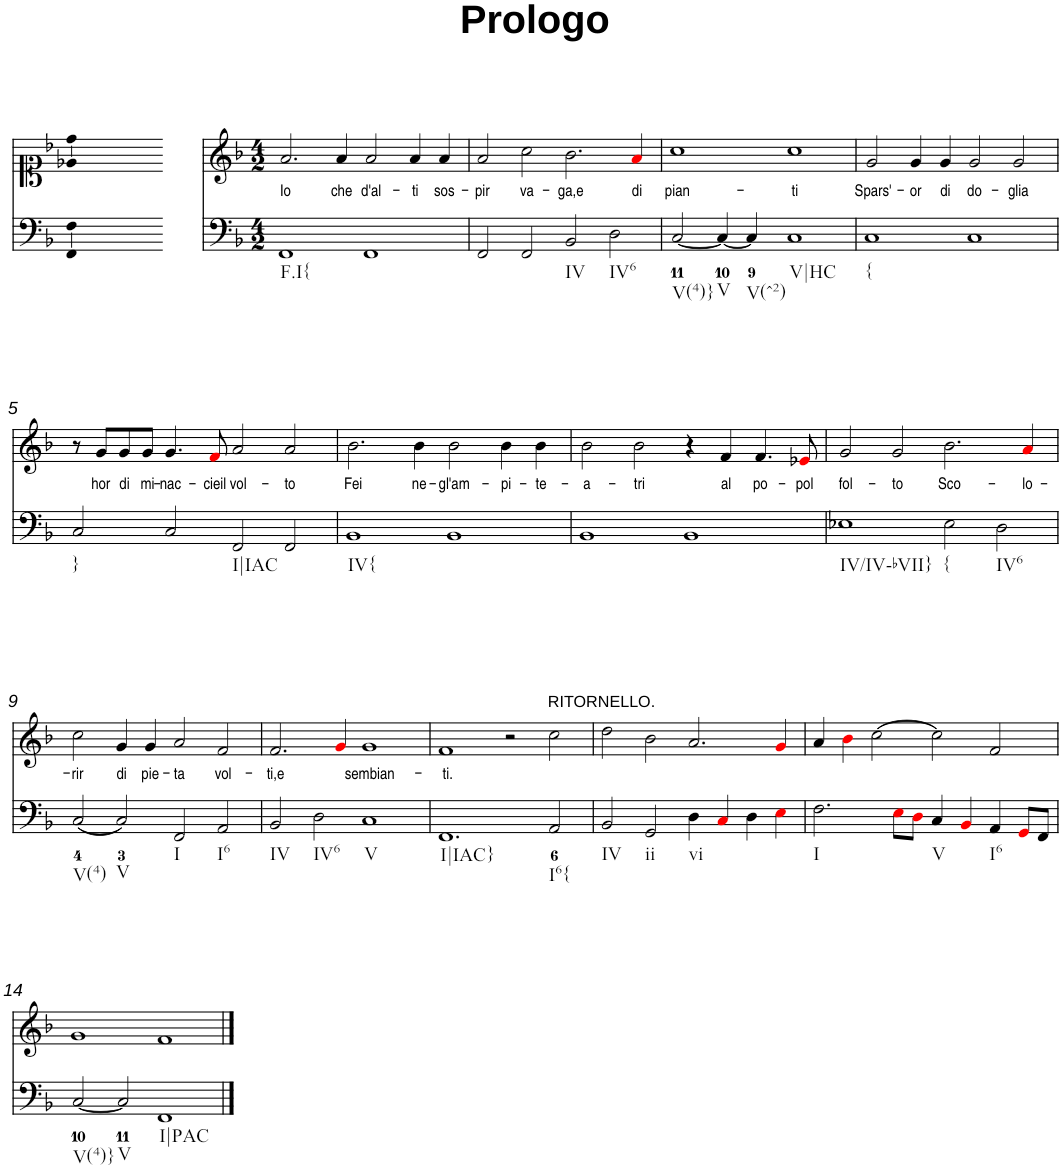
**kern	**kern	**text
*part2	*part1	*part1
*staff2	*staff1	*staff1
*I"Piano	*I"Voice	*
*I'Pno	*	*
*clefF4	*clefC1	*
*k[b-]	*k[b-]	*
=	=	=
1ryy	1ryy	.
=1-	=1-	=1-
*	*clefG2	*
*M4/2	*M4/2	*
!LO:TX:b:t=F.I{	!	!
!	!	!LO:LY:b
1FF	2.a/	Io
!	!	!LO:LY:b
.	4a/	che
!	!	!LO:LY:b
1FF	2a/	d'al-
!	!	!LO:LY:b
.	4a/	-ti
!	!	!LO:LY:b
.	4a/	sos-
=2	=2	=2
!	!	!LO:LY:b
2FF/	2a/	-pir
!	!	!LO:LY:b
2FF/	2cc\	va-
!LO:TX:b:t=IV	!	!
!	!	!LO:LY:b
2BB-/	2.b-\	-ga,e
!LO:TX:b:t=IV6	!	!
2D\	.	.
!	!	!LO:LY:b
.	4ai/	di
=3	=3	=3
!LO:TX:b:t=V(4)}	!	!
!	!	!LO:LY:b
[2C/	1cc	pian-
!LO:TX:b:t=V	!	!
4C/_	.	.
!LO:TX:b:t=V(^2)	!	!
4C/]	.	.
!LO:TX:b:t=V|HC	!	!
!	!	!LO:LY:b
1C	1cc	-ti
=4	=4	=4
!LO:TX:b:t={	!	!
!	!	!LO:LY:b
1C	2g/	Spars'-
!	!	!LO:LY:b
.	4g/	-or
!	!	!LO:LY:b
.	4g/	di
!	!	!LO:LY:b
1C	2g/	do-
!	!	!LO:LY:b
.	2g/	-glia
!!LO:LB:g=z
=5	=5	=5
!LO:TX:b:t=}	!	!
2C/	8r	.
!	!	!LO:LY:b
.	8g/L	hor
!	!	!LO:LY:b
.	8g/	di
!	!	!LO:LY:b
.	8g/J	mi-
!	!	!LO:LY:b
2C/	4.g/	-nac-
!	!	!LO:LY:b
.	8fi/	-cieil
!LO:TX:b:t=I|IAC	!	!
!	!	!LO:LY:b
2FF/	2a/	vol-
!	!	!LO:LY:b
2FF/	2a/	-to
=6	=6	=6
!LO:TX:b:t=IV{	!	!
!	!	!LO:LY:b
1BB-	2.b-\	Fei
!	!	!LO:LY:b
.	4b-\	ne-
!	!	!LO:LY:b
1BB-	2b-\	-gl'am-
!	!	!LO:LY:b
.	4b-\	-pi-
!	!	!LO:LY:b
.	4b-\	-te-
=7	=7	=7
!	!	!LO:LY:b
1BB-	2b-\	-a-
!	!	!LO:LY:b
.	2b-\	-tri
1BB-	4r	.
!	!	!LO:LY:b
.	4f/	al
!	!	!LO:LY:b
.	4.f/	po-
!	!	!LO:LY:b
.	8e-Xi/	-pol
=8	=8	=8
!LO:TX:b:t=IV/IV-bVII}	!	!
!	!	!LO:LY:b
1E-X	2g/	fol-
!	!	!LO:LY:b
.	2g/	-to
!LO:TX:b:t={	!	!
!	!	!LO:LY:b
2E-\	2.b-\	Sco-
!LO:TX:b:t=IV6	!	!
2D\	.	.
!	!	!LO:LY:b
.	4ai/	-lo-
!!LO:LB:g=z
=9	=9	=9
!LO:TX:b:t=V(4)	!	!
!	!	!LO:LY:b
(2C/	2cc\	-rir
!LO:TX:b:t=V	!	!
!	!	!LO:LY:b
2C/)	4g/	di
!	!	!LO:LY:b
.	4g/	pie-
!LO:TX:b:t=I	!	!
!	!	!LO:LY:b
2FF/	2a/	-ta
!LO:TX:b:t=I6	!	!
!	!	!LO:LY:b
2AA/	2f/	vol-
=10	=10	=10
!LO:TX:b:t=IV	!	!
!	!	!LO:LY:b
2BB-/	2.f/	-ti,e
!LO:TX:b:t=IV6	!	!
2D\	.	.
.	4gi/	.
!LO:TX:b:t=V	!	!
!	!	!LO:LY:b
1C	1g	sembian-
=11	=11	=11
!LO:TX:b:t=I|IAC}	!	!
!	!	!LO:LY:b
1.FF	1f	-ti.
.	2r	.
!	!LO:TX:a:t=RITORNELLO.	!
!LO:TX:b:t=I6{	!	!
2AA/	2cc\	.
=12	=12	=12
!LO:TX:b:t=IV	!	!
2BB-/	2dd\	.
!LO:TX:b:t=ii	!	!
2GG/	2b-\	.
!LO:TX:b:t=vi	!	!
4D\	2.a/	.
4Ci/	.	.
4D\	.	.
4Ei\	4gi/	.
=13	=13	=13
!LO:TX:b:t=I	!	!
2.F\	4a/	.
.	4b-i\	.
.	[2cc\	.
8Ei\L	.	.
8Di\J	.	.
!LO:TX:b:t=V	!	!
4C/	2cc\]	.
4BB-i/	.	.
!LO:TX:b:t=I6	!	!
4AA/	2f/	.
8GGi/L	.	.
8FF/J	.	.
!!LO:LB:g=z
=14	=14	=14
!LO:TX:b:t=V(4)}	!	!
[2C/	1g	.
!LO:TX:b:t=V	!	!
2C/]	.	.
!LO:TX:b:t=I|PAC	!	!
1FF	1f	.
==	==	==
*-	*-	*-
